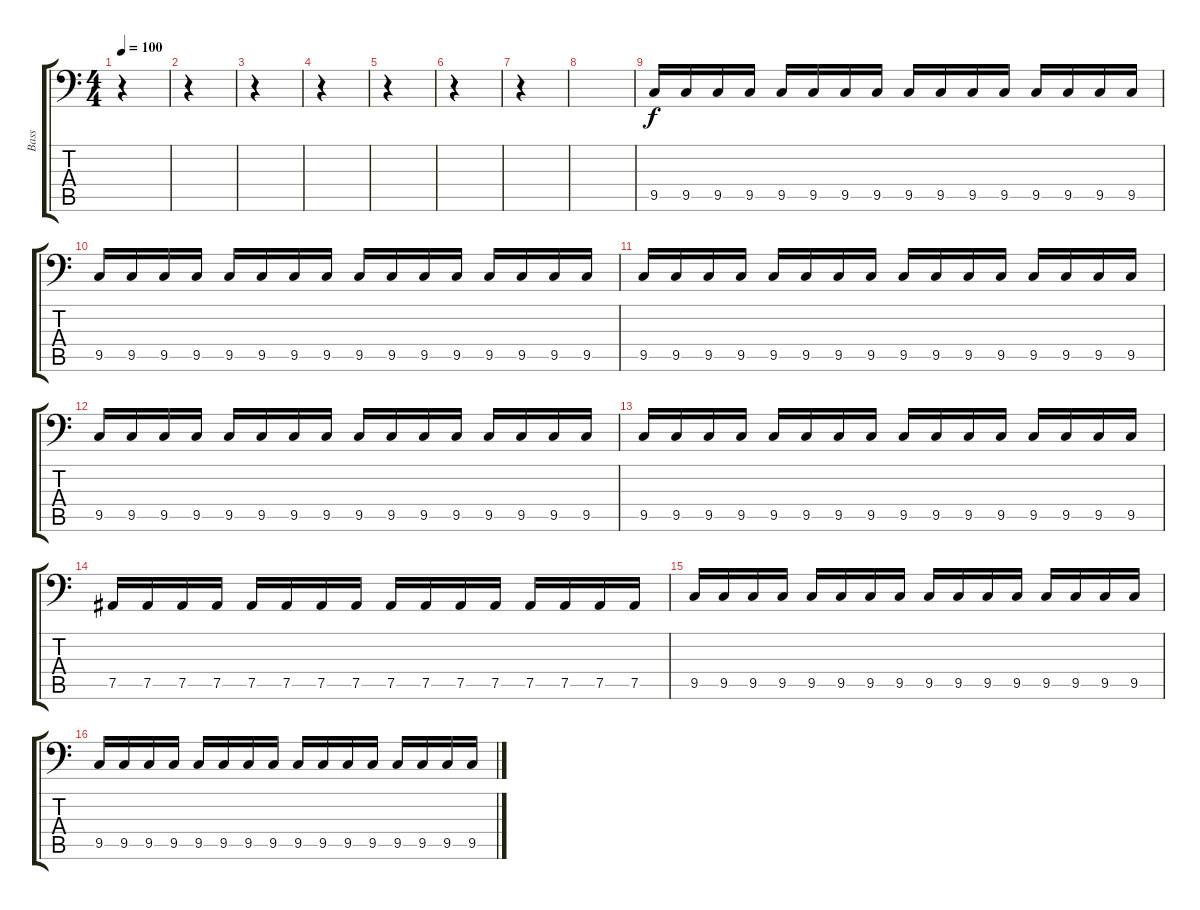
\track ("Bass" "Bass") {instrument acousticguitarnylon}
\staff {score tabs}
\tuning (B2 Gb2 Db2 Ab1 Eb1 Bb0) {hide}
\ts (4 4)
\tempo 100
\clef f4
\ks c
r.4{dy f instrument acousticguitarnylon} |
r.4 |
r.4 |
r.4 |
r.4 |
r.4 |
r.4 |
|
9.5.16 9.5.16 9.5.16 9.5.16 9.5.16 9.5.16 9.5.16 9.5.16 9.5.16 9.5.16 9.5.16 9.5.16 9.5.16 9.5.16 9.5.16 9.5.16 |
9.5.16 9.5.16 9.5.16 9.5.16 9.5.16 9.5.16 9.5.16 9.5.16 9.5.16 9.5.16 9.5.16 9.5.16 9.5.16 9.5.16 9.5.16 9.5.16 |
9.5.16 9.5.16 9.5.16 9.5.16 9.5.16 9.5.16 9.5.16 9.5.16 9.5.16 9.5.16 9.5.16 9.5.16 9.5.16 9.5.16 9.5.16 9.5.16 |
9.5.16 9.5.16 9.5.16 9.5.16 9.5.16 9.5.16 9.5.16 9.5.16 9.5.16 9.5.16 9.5.16 9.5.16 9.5.16 9.5.16 9.5.16 9.5.16 |
9.5.16 9.5.16 9.5.16 9.5.16 9.5.16 9.5.16 9.5.16 9.5.16 9.5.16 9.5.16 9.5.16 9.5.16 9.5.16 9.5.16 9.5.16 9.5.16 |
7.5.16 7.5.16 7.5.16 7.5.16 7.5.16 7.5.16 7.5.16 7.5.16 7.5.16 7.5.16 7.5.16 7.5.16 7.5.16 7.5.16 7.5.16 7.5.16 |
9.5.16 9.5.16 9.5.16 9.5.16 9.5.16 9.5.16 9.5.16 9.5.16 9.5.16 9.5.16 9.5.16 9.5.16 9.5.16 9.5.16 9.5.16 9.5.16 |
9.5.16 9.5.16 9.5.16 9.5.16 9.5.16 9.5.16 9.5.16 9.5.16 9.5.16 9.5.16 9.5.16 9.5.16 9.5.16 9.5.16 9.5.16 9.5.16
